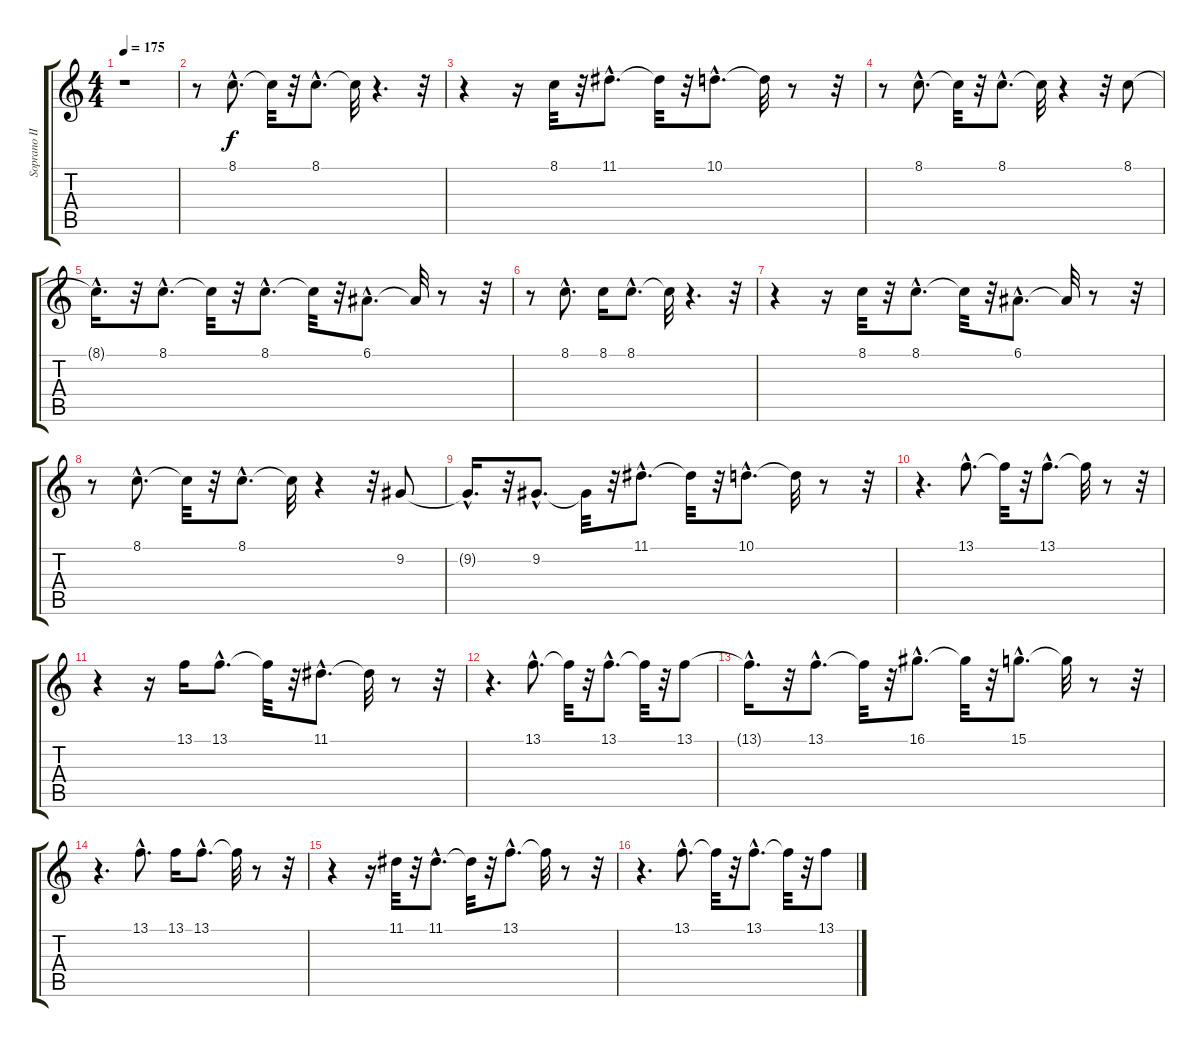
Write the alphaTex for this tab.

\track ("Soprano II" "Soprano II") {instrument lead6voice}
\staff {score tabs}
\tuning (E4 B3 G3 D3 A2 E2) {hide}
\ts (4 4)
\tempo 175
\clef g2
\ks c
r.1{dy f} |
r.8 8.1{hac}.8{d} 8.1{t}.32 r.32 8.1{hac}.8{d} 8.1{t}.32 r.4{d} r.32 |
r.4 r.16 8.1.32 r.32 11.1{hac}.8{d} 11.1{t}.32 r.32 10.1{hac}.8{d} 10.1{t}.32 r.8 r.32 |
r.8 8.1{hac}.8{d} 8.1{t}.32 r.32 8.1{hac}.8{d} 8.1{t}.32 r.4 r.32 8.1.8 |
8.1{hac t}.16{d} r.32 8.1{hac}.8{d} 8.1{t}.32 r.32 8.1{hac}.8{d} 8.1{t}.32 r.32 6.1{hac}.8{d} 6.1{t}.32 r.8 r.32 |
r.8 8.1{hac}.8{d} 8.1.16 8.1{hac}.8{d} 8.1{t}.32 r.4{d} r.32 |
r.4 r.16 8.1.32 r.32 8.1{hac}.8{d} 8.1{t}.32 r.32 6.1{hac}.8{d} 6.1{t}.32 r.8 r.32 |
r.8 8.1{hac}.8{d} 8.1{t}.32 r.32 8.1{hac}.8{d} 8.1{t}.32 r.4 r.32 9.2.8 |
9.2{hac t}.16{d} r.32 9.2{hac}.8{d} 9.2{t}.32 r.32 11.1{hac}.8{d} 11.1{t}.32 r.32 10.1{hac}.8{d} 10.1{t}.32 r.8 r.32 |
r.4{d} 13.1{hac}.8{d} 13.1{t}.32 r.32 13.1{hac}.8{d} 13.1{t}.32 r.8 r.32 |
r.4 r.16 13.1.16 13.1{hac}.8{d} 13.1{t}.32 r.32 11.1{hac}.8{d} 11.1{t}.32 r.8 r.32 |
r.4{d} 13.1{hac}.8{d} 13.1{t}.32 r.32 13.1{hac}.8{d} 13.1{t}.32 r.32 13.1.8 |
13.1{hac t}.16{d} r.32 13.1{hac}.8{d} 13.1{t}.32 r.32 16.1{hac}.8{d} 16.1{t}.32 r.32 15.1{hac}.8{d} 15.1{t}.32 r.8 r.32 |
r.4{d} 13.1{hac}.8{d} 13.1.16 13.1{hac}.8{d} 13.1{t}.32 r.8 r.32 |
r.4 r.16 11.1.32 r.32 11.1{hac}.8{d} 11.1{t}.32 r.32 13.1{hac}.8{d} 13.1{t}.32 r.8 r.32 |
r.4{d} 13.1{hac}.8{d} 13.1{t}.32 r.32 13.1{hac}.8{d} 13.1{t}.32 r.32 13.1.8
